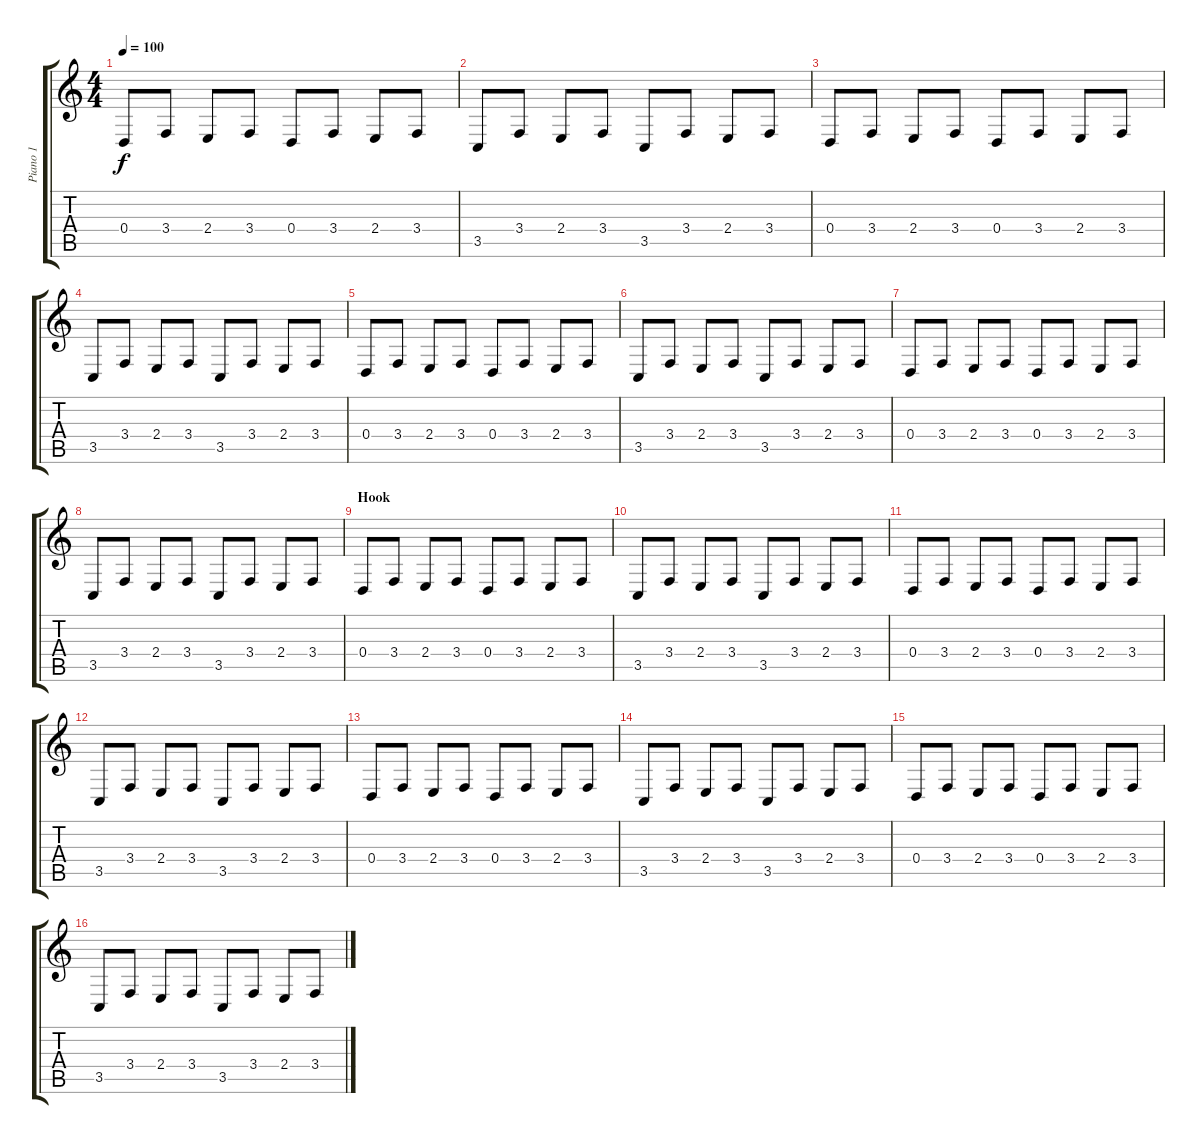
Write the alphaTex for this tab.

\track ("Piano 1" "Piano 1") {instrument acousticgrandpiano}
\staff {score tabs}
\tuning (E4 B3 G3 D3 A2 E2) {hide}
\ts (4 4)
\tempo 100
\clef g2
\ks c
0.4.8{dy f} 3.4.8 2.4.8 3.4.8 0.4.8 3.4.8 2.4.8 3.4.8 |
3.5.8 3.4.8 2.4.8 3.4.8 3.5.8 3.4.8 2.4.8 3.4.8 |
0.4.8 3.4.8 2.4.8 3.4.8 0.4.8 3.4.8 2.4.8 3.4.8 |
3.5.8 3.4.8 2.4.8 3.4.8 3.5.8 3.4.8 2.4.8 3.4.8 |
0.4.8 3.4.8 2.4.8 3.4.8 0.4.8 3.4.8 2.4.8 3.4.8 |
3.5.8 3.4.8 2.4.8 3.4.8 3.5.8 3.4.8 2.4.8 3.4.8 |
0.4.8 3.4.8 2.4.8 3.4.8 0.4.8 3.4.8 2.4.8 3.4.8 |
3.5.8 3.4.8 2.4.8 3.4.8 3.5.8 3.4.8 2.4.8 3.4.8 |
\section ("" "Hook")
0.4.8 3.4.8 2.4.8 3.4.8 0.4.8 3.4.8 2.4.8 3.4.8 |
3.5.8 3.4.8 2.4.8 3.4.8 3.5.8 3.4.8 2.4.8 3.4.8 |
0.4.8 3.4.8 2.4.8 3.4.8 0.4.8 3.4.8 2.4.8 3.4.8 |
3.5.8 3.4.8 2.4.8 3.4.8 3.5.8 3.4.8 2.4.8 3.4.8 |
0.4.8 3.4.8 2.4.8 3.4.8 0.4.8 3.4.8 2.4.8 3.4.8 |
3.5.8 3.4.8 2.4.8 3.4.8 3.5.8 3.4.8 2.4.8 3.4.8 |
0.4.8 3.4.8 2.4.8 3.4.8 0.4.8 3.4.8 2.4.8 3.4.8 |
3.5.8 3.4.8 2.4.8 3.4.8 3.5.8 3.4.8 2.4.8 3.4.8
